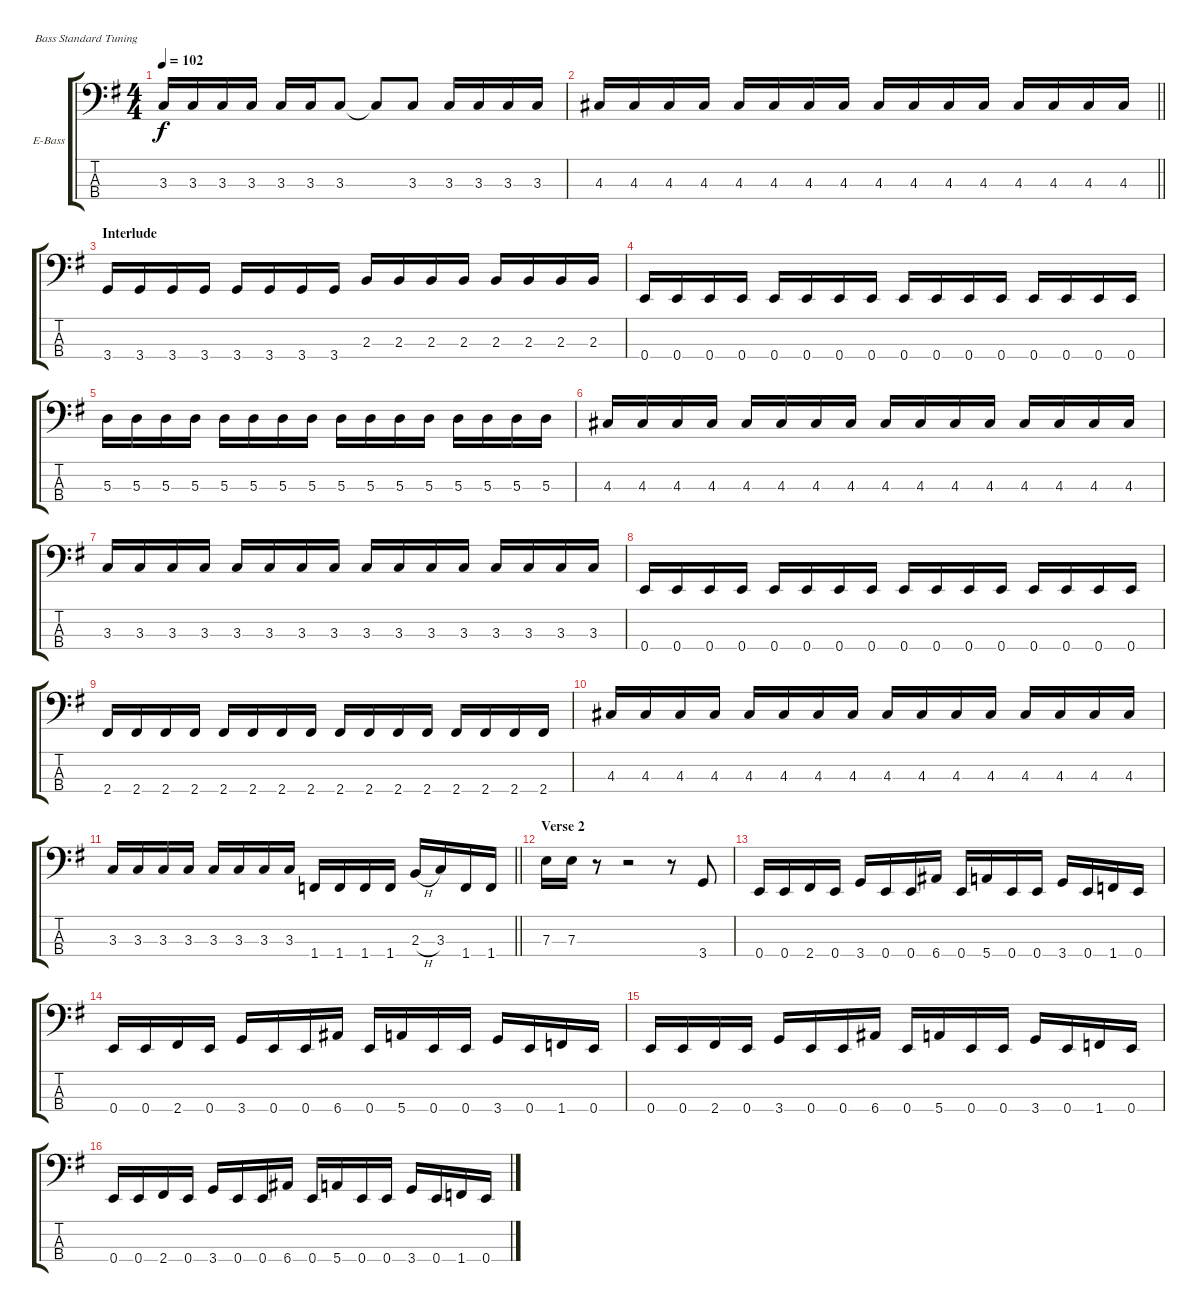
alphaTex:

\bracketExtendMode groupsimilarinstruments
\firstSystemTrackNameOrientation horizontal
\otherSystemsTrackNameOrientation horizontal
\track ("Bass" "E-Bass") {instrument electricbassfinger}
\staff {score tabs}
\tuning (G2 D2 A1 E1)
\ts (4 4)
\tempo 102
\clef f4
\ks g
3.3.16{dy f} 3.3.16 3.3.16 3.3.16 3.3.16 3.3.16 3.3.8 3.3{t}.8 3.3.8 3.3.16 3.3.16 3.3.16 3.3.16 |
\barLineRight lightlight
4.3.16 4.3.16 4.3.16 4.3.16 4.3.16 4.3.16 4.3.16 4.3.16 4.3.16 4.3.16 4.3.16 4.3.16 4.3.16 4.3.16 4.3.16 4.3.16 |
\section ("" "Interlude")
3.4.16 3.4.16 3.4.16 3.4.16 3.4.16 3.4.16 3.4.16 3.4.16 2.3.16 2.3.16 2.3.16 2.3.16 2.3.16 2.3.16 2.3.16 2.3.16 |
0.4.16 0.4.16 0.4.16 0.4.16 0.4.16 0.4.16 0.4.16 0.4.16 0.4.16 0.4.16 0.4.16 0.4.16 0.4.16 0.4.16 0.4.16 0.4.16 |
5.3.16 5.3.16 5.3.16 5.3.16 5.3.16 5.3.16 5.3.16 5.3.16 5.3.16 5.3.16 5.3.16 5.3.16 5.3.16 5.3.16 5.3.16 5.3.16 |
4.3.16 4.3.16 4.3.16 4.3.16 4.3.16 4.3.16 4.3.16 4.3.16 4.3.16 4.3.16 4.3.16 4.3.16 4.3.16 4.3.16 4.3.16 4.3.16 |
3.3.16 3.3.16 3.3.16 3.3.16 3.3.16 3.3.16 3.3.16 3.3.16 3.3.16 3.3.16 3.3.16 3.3.16 3.3.16 3.3.16 3.3.16 3.3.16 |
0.4.16 0.4.16 0.4.16 0.4.16 0.4.16 0.4.16 0.4.16 0.4.16 0.4.16 0.4.16 0.4.16 0.4.16 0.4.16 0.4.16 0.4.16 0.4.16 |
2.4.16 2.4.16 2.4.16 2.4.16 2.4.16 2.4.16 2.4.16 2.4.16 2.4.16 2.4.16 2.4.16 2.4.16 2.4.16 2.4.16 2.4.16 2.4.16 |
4.3.16 4.3.16 4.3.16 4.3.16 4.3.16 4.3.16 4.3.16 4.3.16 4.3.16 4.3.16 4.3.16 4.3.16 4.3.16 4.3.16 4.3.16 4.3.16 |
\barLineRight lightlight
3.3.16 3.3.16 3.3.16 3.3.16 3.3.16 3.3.16 3.3.16 3.3.16 1.4.16 1.4.16 1.4.16 1.4.16 2.3{h}.16 3.3.16 1.4.16 1.4.16 |
\section ("" "Verse 2")
7.3.16 7.3.16 r.8 r.2 r.8 3.4.8 |
0.4.16 0.4.16 2.4.16 0.4.16 3.4.16 0.4.16 0.4.16 6.4.16 0.4.16 5.4.16 0.4.16 0.4.16 3.4.16 0.4.16 1.4.16 0.4.16 |
0.4.16 0.4.16 2.4.16 0.4.16 3.4.16 0.4.16 0.4.16 6.4.16 0.4.16 5.4.16 0.4.16 0.4.16 3.4.16 0.4.16 1.4.16 0.4.16 |
0.4.16 0.4.16 2.4.16 0.4.16 3.4.16 0.4.16 0.4.16 6.4.16 0.4.16 5.4.16 0.4.16 0.4.16 3.4.16 0.4.16 1.4.16 0.4.16 |
0.4.16 0.4.16 2.4.16 0.4.16 3.4.16 0.4.16 0.4.16 6.4.16 0.4.16 5.4.16 0.4.16 0.4.16 3.4.16 0.4.16 1.4.16 0.4.16
